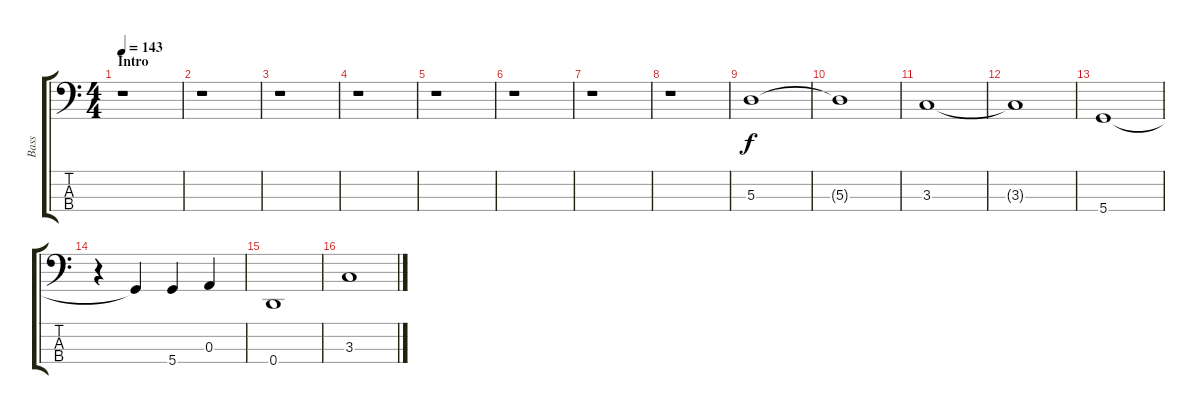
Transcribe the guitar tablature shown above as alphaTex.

\track ("Bass" "Bass") {instrument electricbassfinger}
\staff {score tabs}
\tuning (G2 D2 A1 D1) {hide}
\ts (4 4)
\section ("" "Intro")
\tempo 143
\clef f4
\ks c
r.1{dy f instrument electricbassfinger} |
r.1 |
r.1 |
r.1 |
r.1 |
r.1 |
r.1 |
r.1 |
5.3.1 |
5.3{t}.1 |
3.3.1 |
3.3{t}.1 |
5.4.1 |
r.4 5.4{t}.4 5.4.4 0.3.4 |
0.4.1 |
3.3.1
